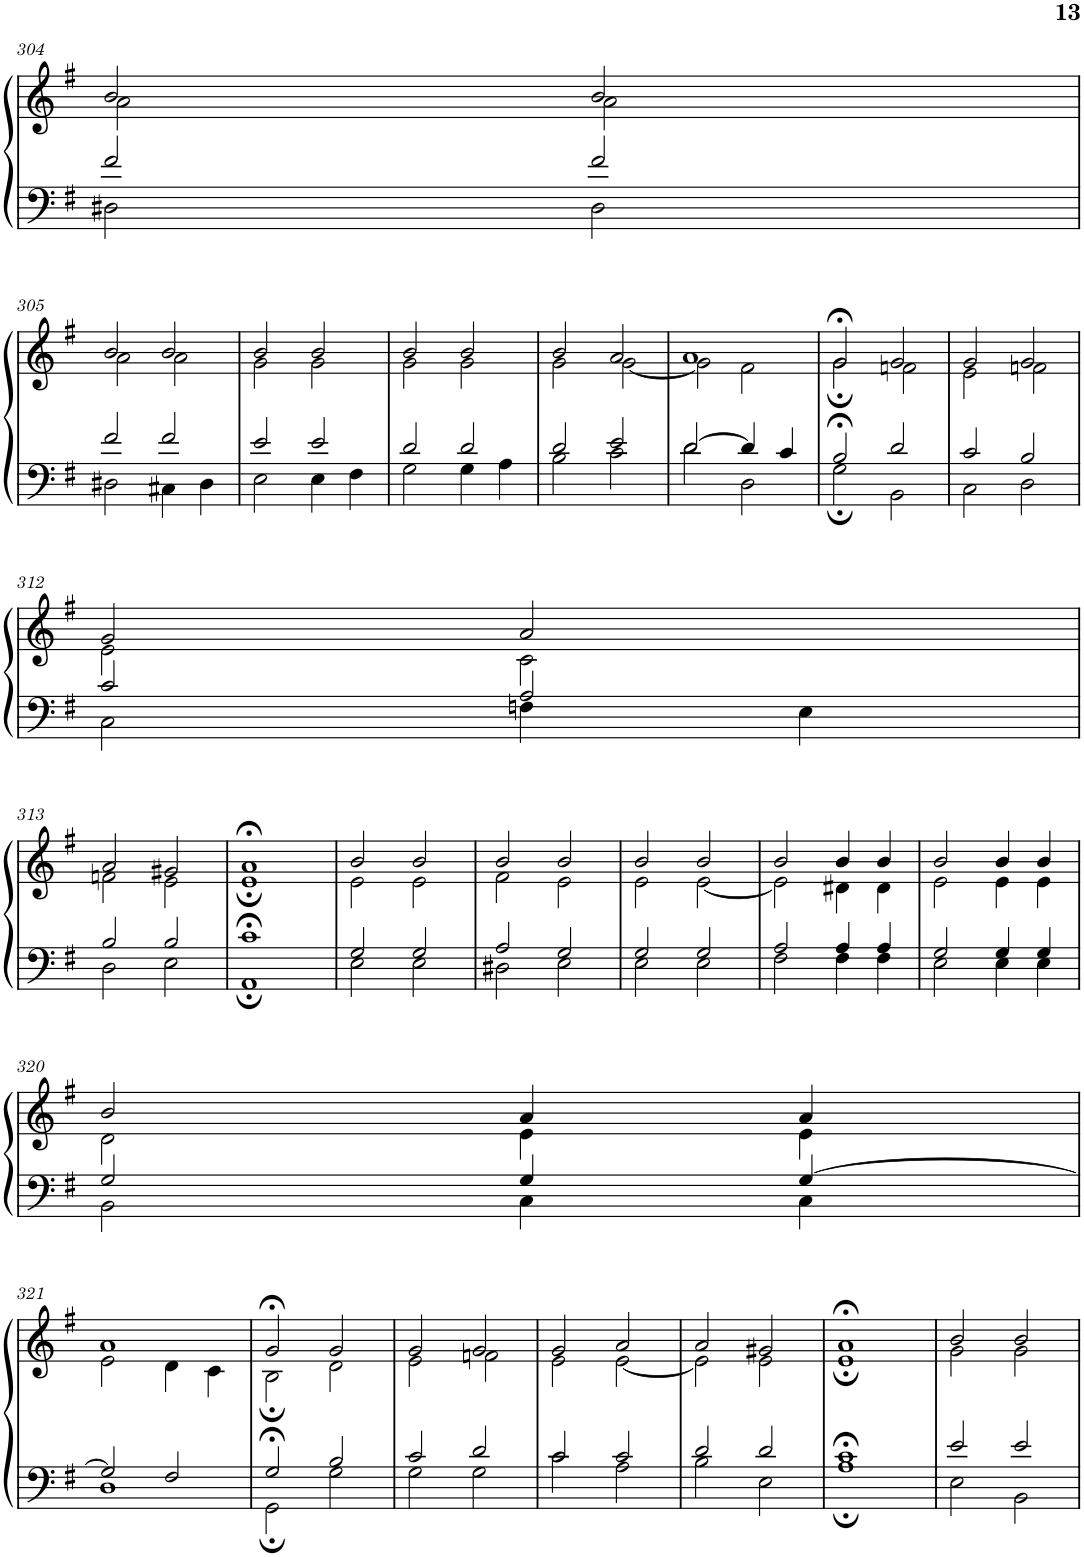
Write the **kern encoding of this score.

**kern	**kern
*part1	*part1
*staff2	*staff1
*I"Piano	*
*I'Pno.	*
!!LO:PB:g=z
*clefF4	*clefG2
*k[f#]	*k[f#]
*M4/4	*M4/4
*met(c)	*met(c)
=304	=304
*^	*^
2f#/	2D#X\	2b/	2a\
2f#/	2D#\	2b/	2a\
!!LO:LB:g=z	!!
=305	=305	=305	=305
2f#/	2D#X\	2b/	2a\
2f#/	4C#X\	2b/	2a\
.	4D#\	.	.
=306	=306	=306	=306
2e/	2E\	2b/	2g\
2e/	4E\	2b/	2g\
.	4F#\	.	.
=307	=307	=307	=307
2d/	2G\	2b/	2g\
2d/	4G\	2b/	2g\
.	4A\	.	.
=308	=308	=308	=308
2d/	2B\	2b/	2g\
2e/	2c\	2a/	[2g\
=309	=309	=309	=309
[2d/	2d\	1a	2g\]
4d/]	2D\	.	2f#\
4c/	.	.	.
=310	=310	=310	=310
2B;</	2G;\	2g;</	2g;\
2d/	2BB\	2g/	2fn\
=311	=311	=311	=311
2c/	2C\	2g/	2e\
2B/	2D\	2g/	2fn\
!!LO:LB:g=z	!!
=312	=312	=312	=312
2c/	2C\	2g/	2e\
2A/	4Fn\	2a/	2c\
.	4E\	.	.
!!LO:LB:g=z	!!
=313	=313	=313	=313
2B/	2D\	2a/	2fn\
2B/	2E\	2g#X/	2e\
=314	=314	=314	=314
1c;<	1AA;	1a;<	1e;
=315	=315	=315	=315
2G/	2E\	2b/	2e\
2G/	2E\	2b/	2e\
=316	=316	=316	=316
2A/	2D#X\	2b/	2f#\
2G/	2E\	2b/	2e\
=317	=317	=317	=317
2G/	2E\	2b/	2e\
2G/	2E\	2b/	[2e\
=318	=318	=318	=318
2A/	2F#\	2b/	2e\]
4A/	4F#\	4b/	4d#X\
4A/	4F#\	4b/	4d#\
=319	=319	=319	=319
2G/	2E\	2b/	2e\
4G/	4E\	4b/	4e\
4G/	4E\	4b/	4e\
!!LO:LB:g=z	!!
=320	=320	=320	=320
2G/	2BB\	2b/	2d\
4G/	4C\	4a/	4e\
[4G/	4C\	4a/	4e\
!!LO:LB:g=z	!!
=321	=321	=321	=321
2G/]	1D	1a	2e\
2F#/	.	.	4d\
.	.	.	4c\
=322	=322	=322	=322
2G;</	2GG;\	2g;</	2B;\
2B/	2G\	2g/	2d\
=323	=323	=323	=323
2c/	2G\	2g/	2e\
2d/	2G\	2g/	2fn\
=324	=324	=324	=324
2c/	2c\	2g/	2e\
2c/	2A\	2a/	[2e\
=325	=325	=325	=325
2d/	2B\	2a/	2e\]
2d/	2E\	2g#X/	2e\
=326	=326	=326	=326
1c;<	1A;	1a;<	1e;
=327	=327	=327	=327
2e/	2E\	2b/	2g\
2e/	2BB\	2b/	2g\
*v	*v	*	*
*	*v	*v
=	=
*-	*-
